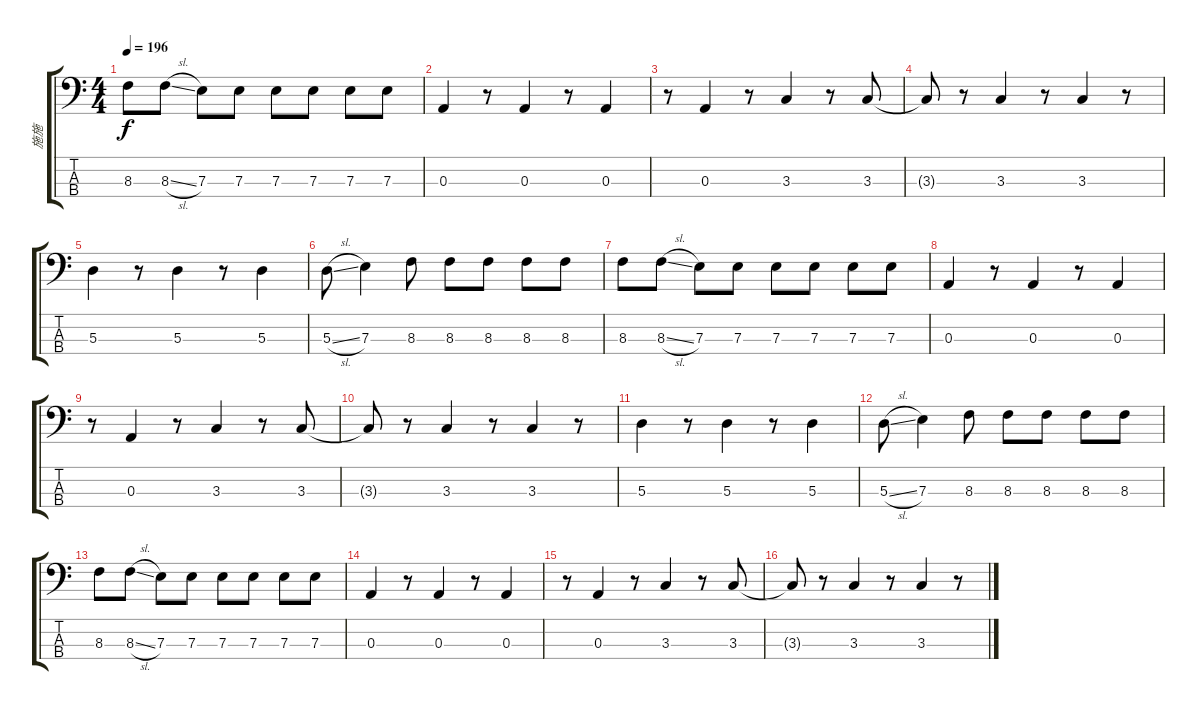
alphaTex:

\track ("施施" "施施") {instrument synthbass2}
\staff {score tabs}
\tuning (G2 D2 A1 E1) {hide}
\ts (4 4)
\tempo 196
\clef f4
\ks c
8.3.8{dy f} 8.3{sl}.8 7.3.8 7.3.8 7.3.8 7.3.8 7.3.8 7.3.8 |
0.3.4 r.8 0.3.4 r.8 0.3.4 |
r.8 0.3.4 r.8 3.3.4 r.8 3.3.8 |
3.3{t}.8 r.8 3.3.4 r.8 3.3.4 r.8 |
5.3.4 r.8 5.3.4 r.8 5.3.4 |
5.3{sl}.8 7.3.4 8.3.8 8.3.8 8.3.8 8.3.8 8.3.8 |
8.3.8 8.3{sl}.8 7.3.8 7.3.8 7.3.8 7.3.8 7.3.8 7.3.8 |
0.3.4 r.8 0.3.4 r.8 0.3.4 |
r.8 0.3.4 r.8 3.3.4 r.8 3.3.8 |
3.3{t}.8 r.8 3.3.4 r.8 3.3.4 r.8 |
5.3.4 r.8 5.3.4 r.8 5.3.4 |
5.3{sl}.8 7.3.4 8.3.8 8.3.8{txt ""} 8.3.8 8.3.8 8.3.8 |
8.3.8 8.3{sl}.8 7.3.8 7.3.8 7.3.8 7.3.8 7.3.8 7.3.8 |
0.3.4 r.8 0.3.4 r.8 0.3.4 |
r.8 0.3.4 r.8 3.3.4 r.8 3.3.8 |
3.3{t}.8 r.8 3.3.4 r.8 3.3.4 r.8
